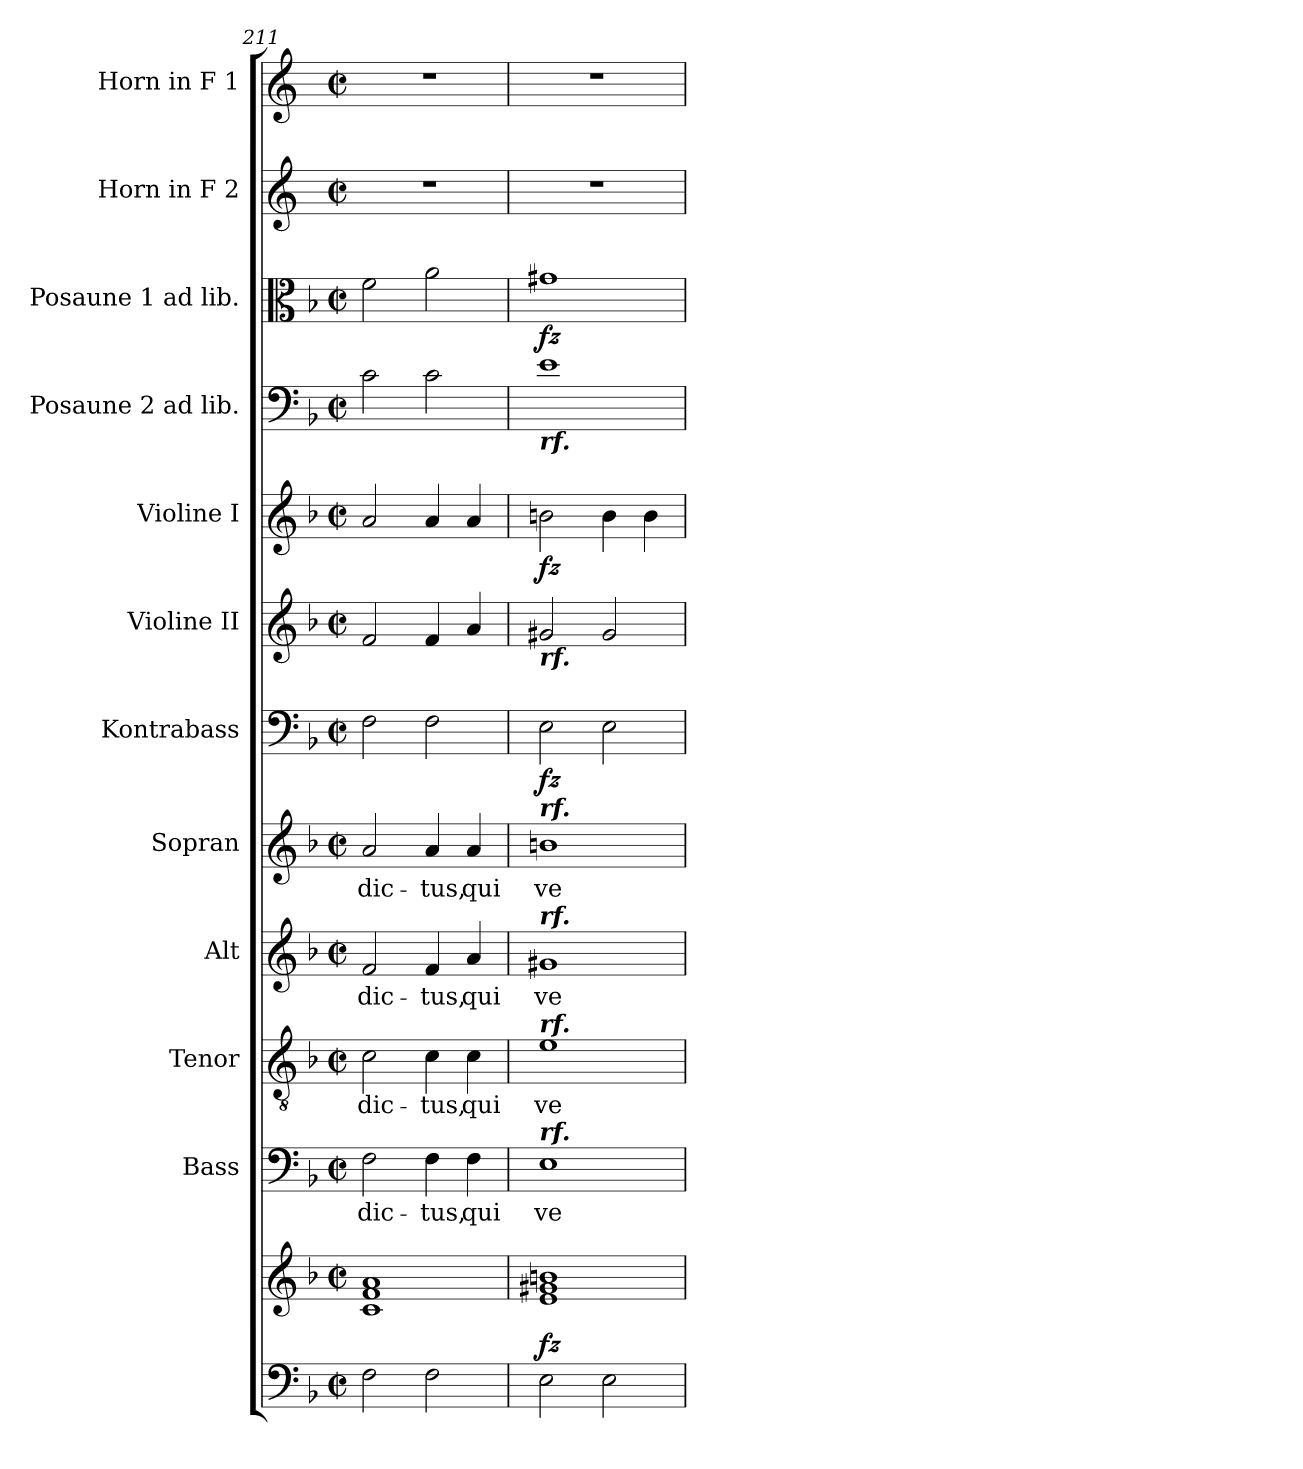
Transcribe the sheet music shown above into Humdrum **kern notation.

**kern	**kern	**dynam	**kern	**text	**kern	**text	**kern	**text	**kern	**text	**kern	**dynam	**kern	**kern	**dynam	**kern	**kern	**dynam	**kern	**kern
*part12	*part12	*part12	*part11	*part11	*part10	*part10	*part9	*part9	*part8	*part8	*part7	*part7	*part6	*part5	*part5	*part4	*part3	*part3	*part2	*part1
*staff13	*staff12	*staff12/13	*staff11	*staff11	*staff10	*staff10	*staff9	*staff9	*staff8	*staff8	*staff7	*staff7	*staff6	*staff5	*staff5	*staff4	*staff3	*staff3	*staff2	*staff1
*	*	*	*I"Bass	*	*I"Tenor	*	*I"Alt	*	*I"Sopran	*	*I"Kontrabass	*	*I"Violine II	*I"Violine I	*	*I"Posaune 2 ad lib.	*I"Posaune 1 ad lib.	*	*I"Horn in F 2	*I"Horn in F 1
*	*	*	*I'B.	*	*I'T.	*	*I'A.	*	*I'S.	*	*I'Kb.	*	*I'Vl. II	*I'Vl. I	*	*I'Pos. 2	*I'Pos. 1	*	*I'Hrn. F 2	*I'Hrn. F 1
!!LO:PB:g=z
*clefF4	*clefG2	*	*clefF4	*	*clefGv2	*	*clefG2	*	*clefG2	*	*clefF4	*	*clefG2	*clefG2	*	*clefF4	*clefC3	*	*clefG2	*clefG2
*	*	*	*	*	*	*	*	*	*	*	*ITrd7c12	*	*	*	*	*	*	*	*ITrd4c7	*ITrd4c7
*k[b-]	*k[b-]	*	*k[b-]	*	*k[b-]	*	*k[b-]	*	*k[b-]	*	*k[b-]	*	*k[b-]	*k[b-]	*	*k[b-]	*k[b-]	*	*k[b-]	*k[b-]
*F:	*F:	*	*F:	*	*F:	*	*F:	*	*F:	*	*F:	*	*F:	*F:	*	*F:	*F:	*	*F:	*F:
*M2/2	*M2/2	*	*M2/2	*	*M2/2	*	*M2/2	*	*M2/2	*	*M2/2	*	*M2/2	*M2/2	*	*M2/2	*M2/2	*	*M2/2	*M2/2
*met(c|)	*met(c|)	*	*met(c|)	*	*met(c|)	*	*met(c|)	*	*met(c|)	*	*met(c|)	*	*met(c|)	*met(c|)	*	*met(c|)	*met(c|)	*	*met(c|)	*met(c|)
=211	=211	=211	=211	=211	=211	=211	=211	=211	=211	=211	=211	=211	=211	=211	=211	=211	=211	=211	=211	=211
!	!	!	!	!LO:LY:b	!	!LO:LY:b	!	!LO:LY:b	!	!LO:LY:b	!	!	!	!	!	!	!	!	!	!
2F\	1c 1f 1a	.	2F\	-dic-	2c\	-dic-	2f/	-dic-	2a/	-dic-	2FF\	.	2f/	2a/	.	2c\	2f\	.	1r	1r
!	!	!	!	!LO:LY:b	!	!LO:LY:b	!	!LO:LY:b	!	!LO:LY:b	!	!	!	!	!	!	!	!	!	!
2F\	.	.	4F\	-tus,	4c\	-tus,	4f/	-tus,	4a/	-tus,	2FF\	.	4f/	4a/	.	2c\	2a\	.	.	.
!	!	!	!	!LO:LY:b	!	!LO:LY:b	!	!LO:LY:b	!	!LO:LY:b	!	!	!	!	!	!	!	!	!	!
.	.	.	4F\	qui	4c\	qui	4a/	qui	4a/	qui	.	.	4a/	4a/	.	.	.	.	.	.
=212	=212	=212	=212	=212	=212	=212	=212	=212	=212	=212	=212	=212	=212	=212	=212	=212	=212	=212	=212	=212
!	!	!	!	!	!	!	!	!	!	!	!	!	!	!	!	!LO:TX:b:Bi:t=rf.	!	!	!	!
!	!	!	!	!	!	!	!	!	!	!	!	!	!LO:TX:b:Bi:t=rf.	!	!	!	!	!	!	!
!	!	!	!	!	!	!	!	!	!LO:TX:a:Bi:t=rf.	!	!	!	!	!	!	!	!	!	!	!
!	!	!	!	!	!	!	!LO:TX:a:Bi:t=rf.	!	!	!	!	!	!	!	!	!	!	!	!	!
!	!	!	!	!	!LO:TX:a:Bi:t=rf.	!	!	!	!	!	!	!	!	!	!	!	!	!	!	!
!	!	!	!LO:TX:a:Bi:t=rf.	!	!	!	!	!	!	!	!	!	!	!	!	!	!	!	!	!
!	!	!LO:DY:a=2	!	!LO:LY:b	!	!LO:LY:b	!	!LO:LY:b	!	!LO:LY:b	!	!LO:DY:b	!	!	!LO:DY:b	!	!	!LO:DY:b	!	!
2E\	1e 1g#X 1bn	fz	1E	ve-	1e	ve-	1g#X	ve-	1bn	ve-	2EE\	fz	2g#X/	2bn\	fz	1e	1g#X	fz	1r	1r
2E\	.	.	.	.	.	.	.	.	.	.	2EE\	.	2g#/	4b\	.	.	.	.	.	.
.	.	.	.	.	.	.	.	.	.	.	.	.	.	4b\	.	.	.	.	.	.
=	=	=	=	=	=	=	=	=	=	=	=	=	=	=	=	=	=	=	=	=
*-	*-	*-	*-	*-	*-	*-	*-	*-	*-	*-	*-	*-	*-	*-	*-	*-	*-	*-	*-	*-
